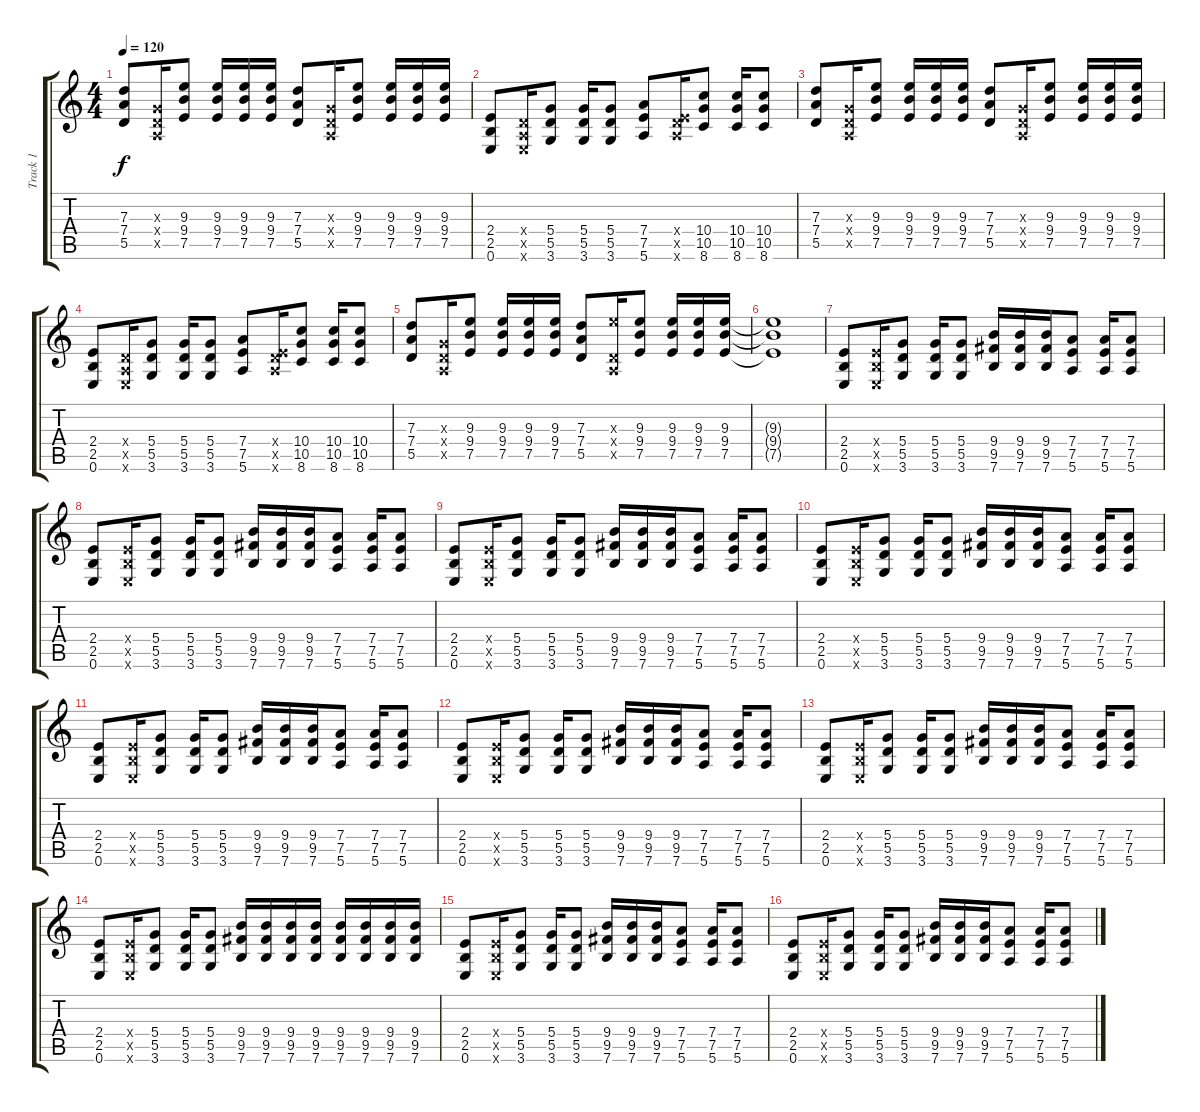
\track ("Track 1" "Track 1") {instrument distortionguitar}
\staff {score tabs}
\tuning (E4 B3 G3 D3 A2 E2) {hide}
\ts (4 4)
\tempo 120
\clef g2
\ks c
(7.3 7.4 5.5).8{dy f} (0.3{x} 0.4{x} 0.5{x}).16 (9.3 9.4 7.5).8 (9.3 9.4 7.5).16 (9.3 9.4 7.5).16 (9.3 9.4 7.5).16 (7.3 7.4 5.5).8 (0.3{x} 0.4{x} 0.5{x}).16 (9.3 9.4 7.5).8 (9.3 9.4 7.5).16 (9.3 9.4 7.5).16 (9.3 9.4 7.5).16 |
(2.4 2.5 0.6).8 (0.4{x} 0.5{x} 0.6{x}).16 (5.4 5.5 3.6).8 (5.4 5.5 3.6).16 (5.4 5.5 3.6).8 (7.4 7.5 5.6).8 (0.4{x} 7.5{x} 5.6{x}).16 (10.4 10.5 8.6).8 (10.4 10.5 8.6).16 (10.4 10.5 8.6).8 |
(7.3 7.4 5.5).8 (0.3{x} 0.4{x} 0.5{x}).16 (9.3 9.4 7.5).8 (9.3 9.4 7.5).16 (9.3 9.4 7.5).16 (9.3 9.4 7.5).16 (7.3 7.4 5.5).8 (0.3{x} 0.4{x} 0.5{x}).16 (9.3 9.4 7.5).8 (9.3 9.4 7.5).16 (9.3 9.4 7.5).16 (9.3 9.4 7.5).16 |
(2.4 2.5 0.6).8 (0.4{x} 0.5{x} 0.6{x}).16 (5.4 5.5 3.6).8 (5.4 5.5 3.6).16 (5.4 5.5 3.6).8 (7.4 7.5 5.6).8 (0.4{x} 7.5{x} 5.6{x}).16 (10.4 10.5 8.6).8 (10.4 10.5 8.6).16 (10.4 10.5 8.6).8 |
(7.3 7.4 5.5).8 (0.3{x} 0.4{x} 0.5{x}).16 (9.3 9.4 7.5).8 (9.3 9.4 7.5).16 (9.3 9.4 7.5).16 (9.3 9.4 7.5).16 (7.3 7.4 5.5).8 (9.3{x} 0.4{x} 0.5{x}).16 (9.3 9.4 7.5).8 (9.3 9.4 7.5).16 (9.3 9.4 7.5).16 (9.3 9.4 7.5).16 |
(9.3{t} 9.4{t} 7.5{t}).1 |
(2.4 2.5 0.6).8 (2.4{x} 2.5{x} 0.6{x}).16 (5.4 5.5 3.6).8 (5.4 5.5 3.6).16 (5.4 5.5 3.6).8 (9.4 9.5 7.6).16 (9.4 9.5 7.6).16 (9.4 9.5 7.6).16 (7.4 7.5 5.6).8 (7.4 7.5 5.6).16 (7.4 7.5 5.6).8 |
(2.4 2.5 0.6).8 (2.4{x} 2.5{x} 0.6{x}).16 (5.4 5.5 3.6).8 (5.4 5.5 3.6).16 (5.4 5.5 3.6).8 (9.4 9.5 7.6).16 (9.4 9.5 7.6).16 (9.4 9.5 7.6).16 (7.4 7.5 5.6).8 (7.4 7.5 5.6).16 (7.4 7.5 5.6).8 |
(2.4 2.5 0.6).8 (2.4{x} 2.5{x} 0.6{x}).16 (5.4 5.5 3.6).8 (5.4 5.5 3.6).16 (5.4 5.5 3.6).8 (9.4 9.5 7.6).16 (9.4 9.5 7.6).16 (9.4 9.5 7.6).16 (7.4 7.5 5.6).8 (7.4 7.5 5.6).16 (7.4 7.5 5.6).8 |
(2.4 2.5 0.6).8 (2.4{x} 2.5{x} 0.6{x}).16 (5.4 5.5 3.6).8 (5.4 5.5 3.6).16 (5.4 5.5 3.6).8 (9.4 9.5 7.6).16 (9.4 9.5 7.6).16 (9.4 9.5 7.6).16 (7.4 7.5 5.6).8 (7.4 7.5 5.6).16 (7.4 7.5 5.6).8 |
(2.4 2.5 0.6).8 (2.4{x} 2.5{x} 0.6{x}).16 (5.4 5.5 3.6).8 (5.4 5.5 3.6).16 (5.4 5.5 3.6).8 (9.4 9.5 7.6).16 (9.4 9.5 7.6).16 (9.4 9.5 7.6).16 (7.4 7.5 5.6).8 (7.4 7.5 5.6).16 (7.4 7.5 5.6).8 |
(2.4 2.5 0.6).8 (2.4{x} 2.5{x} 0.6{x}).16 (5.4 5.5 3.6).8 (5.4 5.5 3.6).16 (5.4 5.5 3.6).8 (9.4 9.5 7.6).16 (9.4 9.5 7.6).16 (9.4 9.5 7.6).16 (7.4 7.5 5.6).8 (7.4 7.5 5.6).16 (7.4 7.5 5.6).8 |
(2.4 2.5 0.6).8 (2.4{x} 2.5{x} 0.6{x}).16 (5.4 5.5 3.6).8 (5.4 5.5 3.6).16 (5.4 5.5 3.6).8 (9.4 9.5 7.6).16 (9.4 9.5 7.6).16 (9.4 9.5 7.6).16 (7.4 7.5 5.6).8 (7.4 7.5 5.6).16 (7.4 7.5 5.6).8 |
(2.4 2.5 0.6).8 (2.4{x} 2.5{x} 0.6{x}).16 (5.4 5.5 3.6).8 (5.4 5.5 3.6).16 (5.4 5.5 3.6).8 (9.4 9.5 7.6).16 (9.4 9.5 7.6).16 (9.4 9.5 7.6).16 (9.4 9.5 7.6).16 (9.4 9.5 7.6).16 (9.4 9.5 7.6).16 (9.4 9.5 7.6).16 (9.4 9.5 7.6).16 |
(2.4 2.5 0.6).8 (2.4{x} 2.5{x} 0.6{x}).16 (5.4 5.5 3.6).8 (5.4 5.5 3.6).16 (5.4 5.5 3.6).8 (9.4 9.5 7.6).16 (9.4 9.5 7.6).16 (9.4 9.5 7.6).16 (7.4 7.5 5.6).8 (7.4 7.5 5.6).16 (7.4 7.5 5.6).8 |
(2.4 2.5 0.6).8 (2.4{x} 2.5{x} 0.6{x}).16 (5.4 5.5 3.6).8 (5.4 5.5 3.6).16 (5.4 5.5 3.6).8 (9.4 9.5 7.6).16 (9.4 9.5 7.6).16 (9.4 9.5 7.6).16 (7.4 7.5 5.6).8 (7.4 7.5 5.6).16 (7.4 7.5 5.6).8
